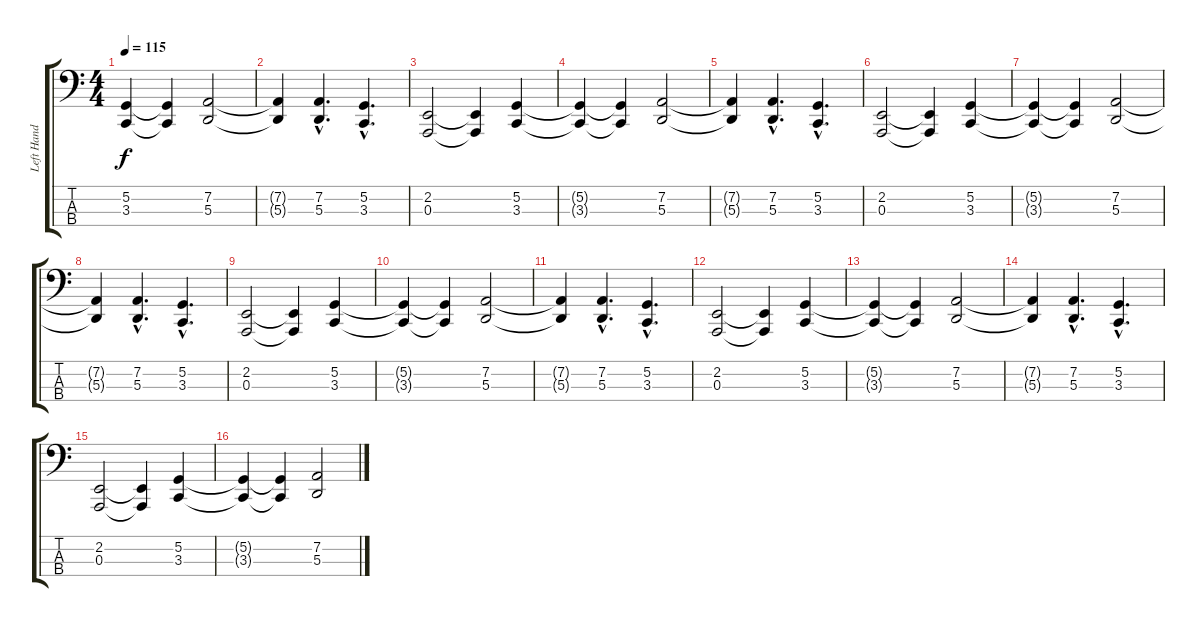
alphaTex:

\track ("Left Hand" "Left Hand") {instrument acousticgrandpiano}
\staff {score tabs}
\tuning (G2 D2 A1 E1) {hide}
\ts (4 4)
\tempo 115
\clef f4
\ks c
(5.2{t} 3.3{t}).4{dy f} (5.2{t} 3.3{t}).4 (7.2 5.3).2 |
(7.2{t} 5.3{t}).4 (7.2{hac} 5.3{hac}).4{d} (5.2{hac} 3.3{hac}).4{d} |
(2.2 0.3).2 (2.2{t} 0.3{t}).4 (5.2 3.3).4 |
(5.2{t} 3.3{t}).4 (5.2{t} 3.3{t}).4 (7.2 5.3).2 |
(7.2{t} 5.3{t}).4 (7.2{hac} 5.3{hac}).4{d} (5.2{hac} 3.3{hac}).4{d} |
(2.2 0.3).2 (2.2{t} 0.3{t}).4 (5.2 3.3).4 |
(5.2{t} 3.3{t}).4 (5.2{t} 3.3{t}).4 (7.2 5.3).2 |
(7.2{t} 5.3{t}).4 (7.2{hac} 5.3{hac}).4{d} (5.2{hac} 3.3{hac}).4{d} |
(2.2 0.3).2 (2.2{t} 0.3{t}).4 (5.2 3.3).4 |
(5.2{t} 3.3{t}).4 (5.2{t} 3.3{t}).4 (7.2 5.3).2 |
(7.2{t} 5.3{t}).4 (7.2{hac} 5.3{hac}).4{d} (5.2{hac} 3.3{hac}).4{d} |
(2.2 0.3).2 (2.2{t} 0.3{t}).4 (5.2 3.3).4 |
(5.2{t} 3.3{t}).4 (5.2{t} 3.3{t}).4 (7.2 5.3).2 |
(7.2{t} 5.3{t}).4 (7.2{hac} 5.3{hac}).4{d} (5.2{hac} 3.3{hac}).4{d} |
(2.2 0.3).2 (2.2{t} 0.3{t}).4 (5.2 3.3).4 |
(5.2{t} 3.3{t}).4 (5.2{t} 3.3{t}).4 (7.2 5.3).2
